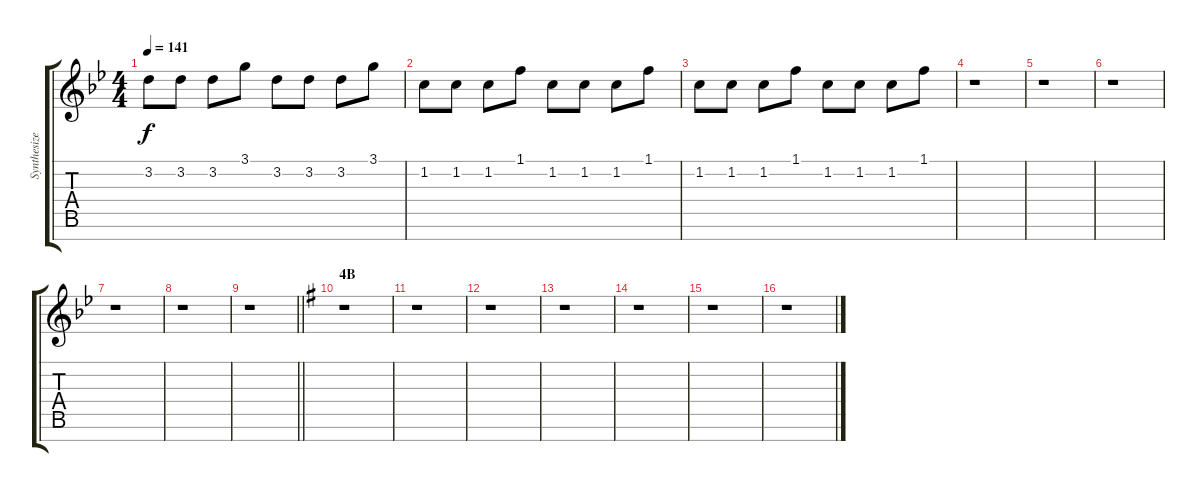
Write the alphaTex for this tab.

\track ("Synthesizer II" "Synthesize") {instrument fx4atmosphere}
\staff {score tabs}
\tuning (E5 B4 G4 D4 A3 E3 B2) {hide}
\ts (4 4)
\tempo 141
\clef g2
\ks bb
3.2.8{dy f} 3.2.8 3.2.8 3.1.8 3.2.8 3.2.8 3.2.8 3.1.8 |
1.2.8 1.2.8 1.2.8 1.1.8 1.2.8 1.2.8 1.2.8 1.1.8 |
1.2.8 1.2.8 1.2.8 1.1.8 1.2.8 1.2.8 1.2.8 1.1.8 |
r.1 |
r.1 |
r.1 |
r.1 |
r.1 |
\barLineRight lightlight
r.1 |
\section ("" "4B")
\ks g
r.1 |
r.1 |
r.1 |
r.1 |
r.1 |
r.1 |
r.1
